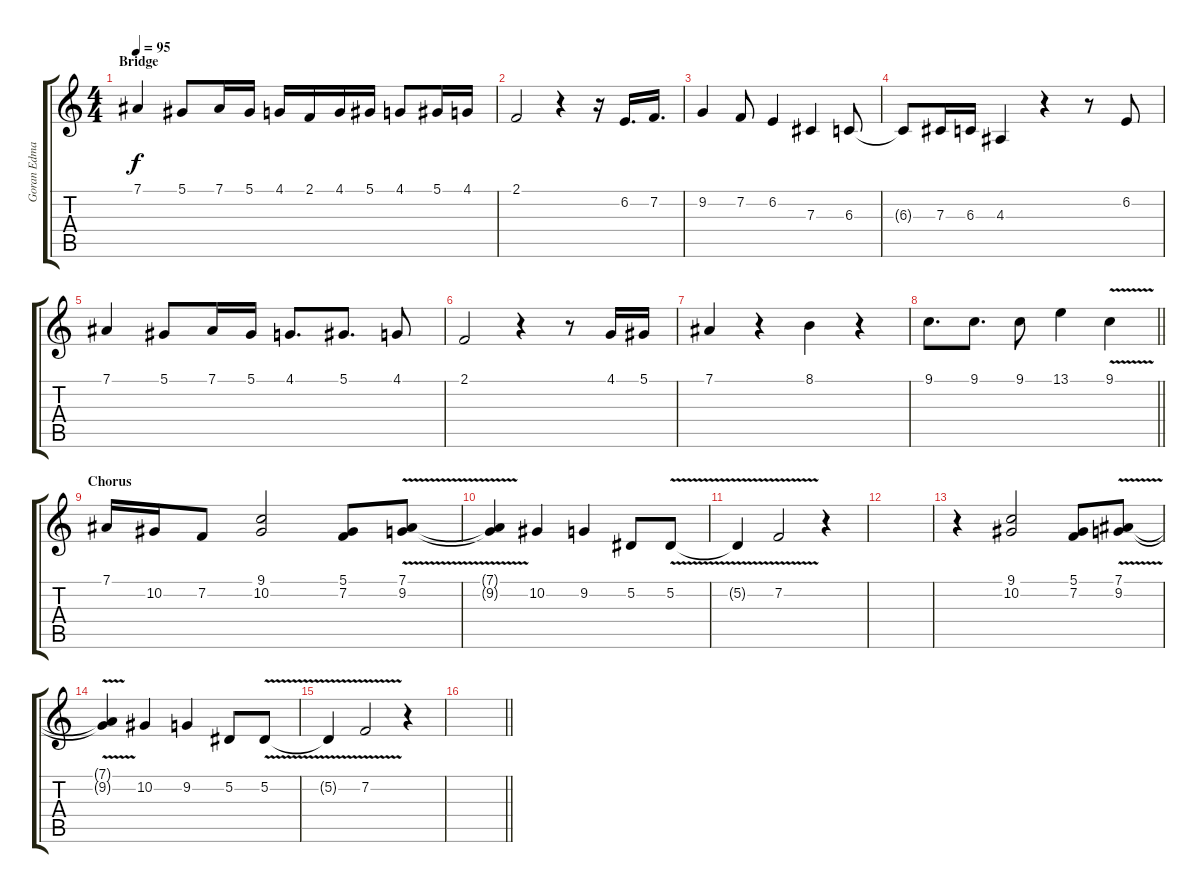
\track ("Goran Edman" "Goran Edma") {instrument lead2sawtooth}
\staff {score tabs}
\tuning (Eb4 Bb3 Gb3 Db3 Ab2 Eb2) {hide}
\ts (4 4)
\section ("" "Bridge")
\tempo 95
\clef g2
\ks c
7.1.4{dy f} 5.1.8 7.1.16 5.1.16 4.1.16 2.1.16 4.1.16 5.1.16 4.1.8 5.1.16 4.1.16 |
2.1.2 r.4 r.16 6.2.16{d} 7.2.16{d} |
9.2.4 7.2.8 6.2.4 7.3.4 6.3.8 |
6.3{t}.8 7.3.16 6.3.16 4.3.4 r.4 r.8 6.2.8 |
7.1.4 5.1.8 7.1.16 5.1.16 4.1.8{d} 5.1.8{d} 4.1.8 |
2.1.2 r.4 r.8 4.1.16 5.1.16 |
7.1.4 r.4 8.1.4 r.4 |
\barLineRight lightlight
9.1.8{d} 9.1.8{d} 9.1.8 13.1.4 9.1{v}.4 |
\section ("" "Chorus")
7.1.16 10.2.16 7.2.8 (9.1 10.2).2 (5.1 7.2).8 (7.1 9.2{v}).8 |
(7.1{t} 9.2{t}).4 10.2.4 9.2.4 5.2.8 5.2{v}.8 |
5.2{t}.4 7.2{v}.2 r.4 |
|
r.4 (9.1 10.2).2 (5.1 7.2).8 (7.1 9.2{v}).8 |
(7.1{t} 9.2{t}).4 10.2.4 9.2.4 5.2.8 5.2{v}.8 |
5.2{t}.4 7.2{v}.2 r.4 |
\barLineRight lightlight
